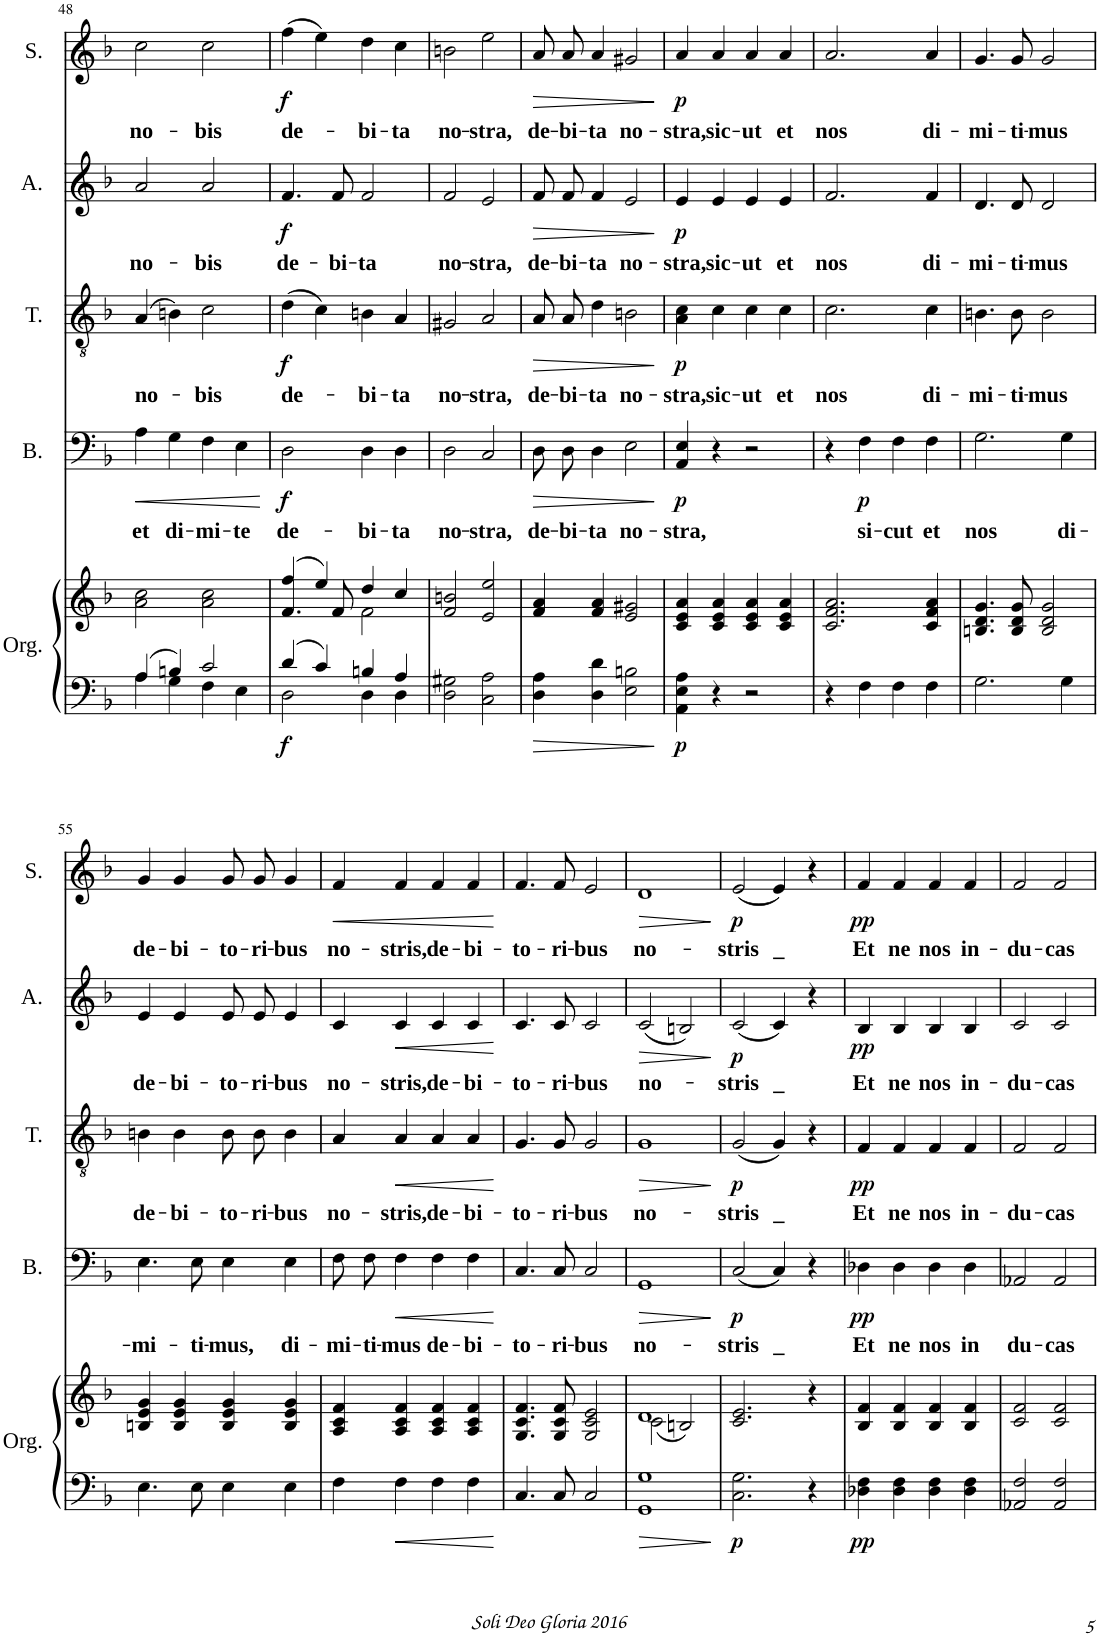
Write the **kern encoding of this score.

**kern	**kern	**dynam	**kern	**text	**dynam	**kern	**text	**dynam	**kern	**text	**dynam	**kern	**text	**dynam
*part5	*part5	*part5	*part4	*part4	*part4	*part3	*part3	*part3	*part2	*part2	*part2	*part1	*part1	*part1
*staff6	*staff5	*staff5/6	*staff4	*staff4	*staff4	*staff3	*staff3	*staff3	*staff2	*staff2	*staff2	*staff1	*staff1	*staff1
*I"Orgue	*	*	*I"Bass	*	*	*I"Tenor	*	*	*I"Alto	*	*	*I"Soprano	*	*
*I'Org.	*	*	*I'B.	*	*	*I'T.	*	*	*I'A.	*	*	*I'S.	*	*
!!LO:PB:g=z
*clefF4	*clefG2	*	*clefF4	*	*	*clefGv2	*	*	*clefG2	*	*	*clefG2	*	*
*k[b-]	*k[b-]	*	*k[b-]	*	*	*k[b-]	*	*	*k[b-]	*	*	*k[b-]	*	*
*M4/4	*M4/4	*	*M4/4	*	*	*M4/4	*	*	*M4/4	*	*	*M4/4	*	*
=48	=48	=48	=48	=48	=48	=48	=48	=48	=48	=48	=48	=48	=48	=48
*^	*	*	*	*	*	*	*	*	*	*	*	*	*	*
!	!	!	!	!	!LO:LY:b	!LO:HP:b	!	!LO:LY:b	!	!	!LO:LY:b	!	!	!LO:LY:b	!
4A/	4A\	2a\ 2cc\	.	4A\	et	<	(4A/	no-	.	2a/	no-	.	2cc\	no-	.
!	!	!	!	!	!LO:LY:b	!	!	!	!	!	!	!	!	!	!
4Bn/	4G\	.	.	4G\	di-	.	4Bn\)	.	.	.	.	.	.	.	.
!	!	!	!	!	!LO:LY:b	!	!	!LO:LY:b	!	!	!LO:LY:b	!	!	!LO:LY:b	!
2c/	4F\	2a\ 2cc\	.	4F\	-mi-	.	2c\	-bis	.	2a/	-bis	.	2cc\	-bis	.
!	!	!	!	!	!LO:LY:b	!	!	!	!	!	!	!	!	!	!
.	4E\	.	.	4E\	-te	.	.	.	.	.	.	.	.	.	.
*v	*v	*	*	*	*	*	*	*	*	*	*	*	*	*	*
.	.	.	.	.	[	.	.	.	.	.	.	.	.	.
=49	=49	=49	=49	=49	=49	=49	=49	=49	=49	=49	=49	=49	=49	=49
*^	*^	*	*	*	*	*	*	*	*	*	*	*	*	*
!	!	!	!	!LO:DY:b=2	!	!LO:LY:b	!LO:DY:b	!	!LO:LY:b	!LO:DY:b	!	!LO:LY:b	!LO:DY:b	!	!LO:LY:b	!LO:DY:b
4d/	2D\	(4ff/	4.f/	f	2D\	de-	f	(4d\	de-	f	4.f/	de-	f	(4ff\	de-	f
4c/	.	4ee/)	.	.	.	.	.	4c\)	.	.	.	.	.	4ee\)	.	.
!	!	!	!	!	!	!	!	!	!	!	!	!LO:LY:b	!	!	!	!
.	.	.	8f/	.	.	.	.	.	.	.	8f/	-bi-	.	.	.	.
!	!	!	!	!	!	!LO:LY:b	!	!	!LO:LY:b	!	!	!LO:LY:b	!	!	!LO:LY:b	!
4Bn/	4D\	4dd/	2f\	.	4D\	-bi-	.	4Bn\	-bi-	.	2f/	-ta	.	4dd\	-bi-	.
!	!	!	!	!	!	!LO:LY:b	!	!	!LO:LY:b	!	!	!	!	!	!LO:LY:b	!
4A/	4D\	4cc/	.	.	4D\	-ta	.	4A/	-ta	.	.	.	.	4cc\	-ta	.
*	*	*v	*v	*	*	*	*	*	*	*	*	*	*	*	*	*
=50	=50	=50	=50	=50	=50	=50	=50	=50	=50	=50	=50	=50	=50	=50	=50
!	!	!	!	!	!LO:LY:b	!	!	!LO:LY:b	!	!	!LO:LY:b	!	!	!LO:LY:b	!
*v	*v	*	*	*	*	*	*	*	*	*	*	*	*	*	*
2D\ 2G#X\	2f/ 2bn/	.	2D\	no-	.	2G#X/	no-	.	2f/	no-	.	2bn\	no-	.
!	!	!	!	!LO:LY:b	!	!	!LO:LY:b	!	!	!LO:LY:b	!	!	!LO:LY:b	!
2C\ 2A\	2e/ 2ee/	.	2C/	-stra,	.	2A/	-stra,	.	2e/	-stra,	.	2ee\	-stra,	.
=51	=51	=51	=51	=51	=51	=51	=51	=51	=51	=51	=51	=51	=51	=51
!	!	!	!	!LO:LY:b	!LO:HP:b	!	!LO:LY:b	!LO:HP:b	!	!LO:LY:b	!LO:HP:b	!	!LO:LY:b	!LO:HP:b
4D\ 4A\	4f/ 4a/	.	8D\L	de-	>	8A/L	de-	>	8f/L	de-	>	8a/L	de-	>
!	!	!	!	!LO:LY:b	!	!	!LO:LY:b	!	!	!LO:LY:b	!	!	!LO:LY:b	!
.	.	.	8D\J	-bi-	.	8A/J	-bi-	.	8f/J	-bi-	.	8a/J	-bi-	.
!	!	!	!	!LO:LY:b	!	!	!LO:LY:b	!	!	!LO:LY:b	!	!	!LO:LY:b	!
4D\ 4d\	4f/ 4a/	.	4D\	-ta	.	4d\	-ta	.	4f/	-ta	.	4a/	-ta	.
!	!	!	!	!LO:LY:b	!	!	!LO:LY:b	!	!	!LO:LY:b	!	!	!LO:LY:b	!
2E\ 2Bn\	2e/ 2g#X/	.	2E\	no-	.	2Bn\	no-	.	2e/	no-	.	2g#X/	no-	.
.	.	.	.	.	]	.	.	]	.	.	]	.	.	]
=52	=52	=52	=52	=52	=52	=52	=52	=52	=52	=52	=52	=52	=52	=52
!	!	!LO:DY:b=2	!	!LO:LY:b	!LO:DY:b	!	!LO:LY:b	!LO:DY:b	!	!LO:LY:b	!LO:DY:b	!	!LO:LY:b	!LO:DY:b
4AA\ 4E\ 4A\	4c/ 4e/ 4a/	p	4AA/ 4E/	-stra,	p	4A\ 4c\	-stra,	p	4e/	-stra,	p	4a/	-stra,	p
!	!	!	!	!	!	!	!LO:LY:b	!	!	!LO:LY:b	!	!	!LO:LY:b	!
4r	4c/ 4e/ 4a/	.	4r	.	.	4c\	sic-	.	4e/	sic-	.	4a/	sic-	.
!	!	!	!	!	!	!	!LO:LY:b	!	!	!LO:LY:b	!	!	!LO:LY:b	!
2r	4c/ 4e/ 4a/	.	2r	.	.	4c\	-ut	.	4e/	-ut	.	4a/	-ut	.
!	!	!	!	!	!	!	!LO:LY:b	!	!	!LO:LY:b	!	!	!LO:LY:b	!
.	4c/ 4e/ 4a/	.	.	.	.	4c\	et	.	4e/	et	.	4a/	et	.
=53	=53	=53	=53	=53	=53	=53	=53	=53	=53	=53	=53	=53	=53	=53
!	!	!	!	!	!	!	!LO:LY:b	!	!	!LO:LY:b	!	!	!LO:LY:b	!
4r	2.c/ 2.f/ 2.a/	.	4r	.	.	2.c\	nos	.	2.f/	nos	.	2.a/	nos	.
!	!	!	!	!LO:LY:b	!LO:DY:b	!	!	!	!	!	!	!	!	!
4F\	.	.	4F\	si-	p	.	.	.	.	.	.	.	.	.
!	!	!	!	!LO:LY:b	!	!	!	!	!	!	!	!	!	!
4F\	.	.	4F\	-cut	.	.	.	.	.	.	.	.	.	.
!	!	!	!	!LO:LY:b	!	!	!LO:LY:b	!	!	!LO:LY:b	!	!	!LO:LY:b	!
4F\	4c/ 4f/ 4a/	.	4F\	et	.	4c\	di-	.	4f/	di-	.	4a/	di-	.
=54	=54	=54	=54	=54	=54	=54	=54	=54	=54	=54	=54	=54	=54	=54
!	!	!	!	!LO:LY:b	!	!	!LO:LY:b	!	!	!LO:LY:b	!	!	!LO:LY:b	!
2.G\	4.Bn/ 4.d/ 4.g/	.	2.G\	nos	.	4.Bn\	-mi-	.	4.d/	-mi-	.	4.g/	-mi-	.
!	!	!	!	!	!	!	!LO:LY:b	!	!	!LO:LY:b	!	!	!LO:LY:b	!
.	8B/ 8d/ 8g/	.	.	.	.	8B\	-ti-	.	8d/	-ti-	.	8g/	-ti-	.
!	!	!	!	!	!	!	!LO:LY:b	!	!	!LO:LY:b	!	!	!LO:LY:b	!
.	2B/ 2d/ 2g/	.	.	.	.	2B\	-mus	.	2d/	-mus	.	2g/	-mus	.
!	!	!	!	!LO:LY:b	!	!	!	!	!	!	!	!	!	!
4G\	.	.	4G\	di-	.	.	.	.	.	.	.	.	.	.
!!LO:LB:g=z
=55	=55	=55	=55	=55	=55	=55	=55	=55	=55	=55	=55	=55	=55	=55
!	!	!	!	!LO:LY:b	!	!	!LO:LY:b	!	!	!LO:LY:b	!	!	!LO:LY:b	!
4.E\	4Bn/ 4e/ 4g/	.	4.E\	-mi-	.	4Bn\	de-	.	4e/	de-	.	4g/	de-	.
!	!	!	!	!	!	!	!LO:LY:b	!	!	!LO:LY:b	!	!	!LO:LY:b	!
.	4B/ 4e/ 4g/	.	.	.	.	4B\	-bi-	.	4e/	-bi-	.	4g/	-bi-	.
!	!	!	!	!LO:LY:b	!	!	!	!	!	!	!	!	!	!
8E\	.	.	8E\	-ti-	.	.	.	.	.	.	.	.	.	.
!	!	!	!	!LO:LY:b	!	!	!LO:LY:b	!	!	!LO:LY:b	!	!	!LO:LY:b	!
4E\	4B/ 4e/ 4g/	.	4E\	-mus,	.	8B\L	-to-	.	8e/L	-to-	.	8g/L	-to-	.
!	!	!	!	!	!	!	!LO:LY:b	!	!	!LO:LY:b	!	!	!LO:LY:b	!
.	.	.	.	.	.	8B\J	-ri-	.	8e/J	-ri-	.	8g/J	-ri-	.
!	!	!	!	!LO:LY:b	!	!	!LO:LY:b	!	!	!LO:LY:b	!	!	!LO:LY:b	!
4E\	4B/ 4e/ 4g/	.	4E\	di-	.	4B\	-bus	.	4e/	-bus	.	4g/	-bus	.
=56	=56	=56	=56	=56	=56	=56	=56	=56	=56	=56	=56	=56	=56	=56
!	!	!	!	!LO:LY:b	!	!	!LO:LY:b	!	!	!LO:LY:b	!	!	!LO:LY:b	!LO:HP:b
4F\	4A/ 4c/ 4f/	.	8F\L	-mi-	.	4A/	no-	.	4c/	no-	.	4f/	no-	<
!	!	!	!	!LO:LY:b	!	!	!	!	!	!	!	!	!	!
.	.	.	8F\J	-ti-	.	.	.	.	.	.	.	.	.	.
!	!	!	!	!LO:LY:b	!LO:HP:b	!	!LO:LY:b	!LO:HP:b	!	!LO:LY:b	!LO:HP:b	!	!LO:LY:b	!
4F\	4A/ 4c/ 4f/	.	4F\	-mus	<	4A/	-stris,	<	4c/	-stris,	<	4f/	-stris,	.
!	!	!	!	!LO:LY:b	!	!	!LO:LY:b	!	!	!LO:LY:b	!	!	!LO:LY:b	!
4F\	4A/ 4c/ 4f/	.	4F\	de-	.	4A/	de-	.	4c/	de-	.	4f/	de-	.
!	!	!	!	!LO:LY:b	!	!	!LO:LY:b	!	!	!LO:LY:b	!	!	!LO:LY:b	!
4F\	4A/ 4c/ 4f/	.	4F\	-bi-	.	4A/	-bi-	.	4c/	-bi-	.	4f/	-bi-	.
.	.	.	.	.	[	.	.	[	.	.	[	.	.	[
=57	=57	=57	=57	=57	=57	=57	=57	=57	=57	=57	=57	=57	=57	=57
!	!	!	!	!LO:LY:b	!	!	!LO:LY:b	!	!	!LO:LY:b	!	!	!LO:LY:b	!
4.C/	4.G/ 4.c/ 4.f/	.	4.C/	-to-	.	4.G/	-to-	.	4.c/	-to-	.	4.f/	-to-	.
!	!	!	!	!LO:LY:b	!	!	!LO:LY:b	!	!	!LO:LY:b	!	!	!LO:LY:b	!
8C/	8G/ 8c/ 8f/	.	8C/	-ri-	.	8G/	-ri-	.	8c/	-ri-	.	8f/	-ri-	.
!	!	!	!	!LO:LY:b	!	!	!LO:LY:b	!	!	!LO:LY:b	!	!	!LO:LY:b	!
2C/	2G/ 2c/ 2e/	.	2C/	-bus	.	2G/	-bus	.	2c/	-bus	.	2e/	-bus	.
=58	=58	=58	=58	=58	=58	=58	=58	=58	=58	=58	=58	=58	=58	=58
*	*^	*	*	*	*	*	*	*	*	*	*	*	*	*
!	!	!	!	!	!LO:LY:b	!LO:HP:b	!	!LO:LY:b	!LO:HP:b	!	!LO:LY:b	!LO:HP:b	!	!LO:LY:b	!LO:HP:b
1GG 1G	1d	(2c\	.	1GG	no-	>	1G	no-	>	(2c/	no-	>	1d	no-	>
.	.	2Bn/)	.	.	.	.	.	.	.	2Bn/)	.	.	.	.	.
*	*v	*v	*	*	*	*	*	*	*	*	*	*	*	*	*
.	.	.	.	.	]	.	.	]	.	.	]	.	.	]
=59	=59	=59	=59	=59	=59	=59	=59	=59	=59	=59	=59	=59	=59	=59
!	!	!LO:DY:b=2	!	!LO:LY:b	!LO:DY:b	!	!LO:LY:b	!LO:DY:b	!	!LO:LY:b	!LO:DY:b	!	!LO:LY:b	!LO:DY:b
2.C\ 2.G\	2.c/ 2.e/	p	(2C/	-stris	p	(2G/	-stris	p	(2c/	-stris	p	(2e/	-stris	p
!	!	!	!	!LO:LY:b	!	!	!LO:LY:b	!	!	!LO:LY:b	!	!	!LO:LY:b	!
.	.	.	4C/)	_	.	4G/)	_	.	4c/)	_	.	4e/)	_	.
4r	4r	.	4r	.	.	4r	.	.	4r	.	.	4r	.	.
=60	=60	=60	=60	=60	=60	=60	=60	=60	=60	=60	=60	=60	=60	=60
!	!	!LO:DY:b=2	!	!LO:LY:b	!LO:DY:b	!	!LO:LY:b	!LO:DY:b	!	!LO:LY:b	!LO:DY:b	!	!LO:LY:b	!LO:DY:b
4D-X\ 4F\	4B-/ 4f/	pp	4D-X\	Et	pp	4F/	Et	pp	4B-/	Et	pp	4f/	Et	pp
!	!	!	!	!LO:LY:b	!	!	!LO:LY:b	!	!	!LO:LY:b	!	!	!LO:LY:b	!
4D-\ 4F\	4B-/ 4f/	.	4D-\	ne	.	4F/	ne	.	4B-/	ne	.	4f/	ne	.
!	!	!	!	!LO:LY:b	!	!	!LO:LY:b	!	!	!LO:LY:b	!	!	!LO:LY:b	!
4D-\ 4F\	4B-/ 4f/	.	4D-\	nos	.	4F/	nos	.	4B-/	nos	.	4f/	nos	.
!	!	!	!	!LO:LY:b	!	!	!LO:LY:b	!	!	!LO:LY:b	!	!	!LO:LY:b	!
4D-\ 4F\	4B-/ 4f/	.	4D-\	in	.	4F/	in-	.	4B-/	in-	.	4f/	in-	.
=61	=61	=61	=61	=61	=61	=61	=61	=61	=61	=61	=61	=61	=61	=61
!	!	!	!	!LO:LY:b	!	!	!LO:LY:b	!	!	!LO:LY:b	!	!	!LO:LY:b	!
2AA-X/ 2F/	2c/ 2f/	.	2AA-X/	du-	.	2F/	-du-	.	2c/	-du-	.	2f/	-du-	.
!	!	!	!	!LO:LY:b	!	!	!LO:LY:b	!	!	!LO:LY:b	!	!	!LO:LY:b	!
2AA-/ 2F/	2c/ 2f/	.	2AA-/	-cas	.	2F/	-cas	.	2c/	-cas	.	2f/	-cas	.
=	=	=	=	=	=	=	=	=	=	=	=	=	=	=
*-	*-	*-	*-	*-	*-	*-	*-	*-	*-	*-	*-	*-	*-	*-
